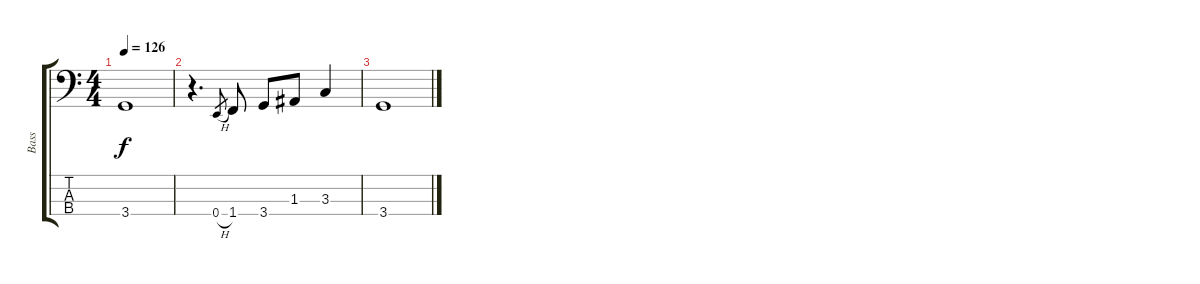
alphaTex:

\track ("Bass" "Bass") {instrument electricbasspick}
\staff {score tabs}
\tuning (G2 D2 A1 E1) {hide}
\ts (4 4)
\tempo 126
\clef f4
\ks c
3.4.1{dy f} |
r.4{d volume 0} 0.4{h}.8{gr} 1.4.8 3.4.8 1.3.8 3.3.4 |
3.4.1
